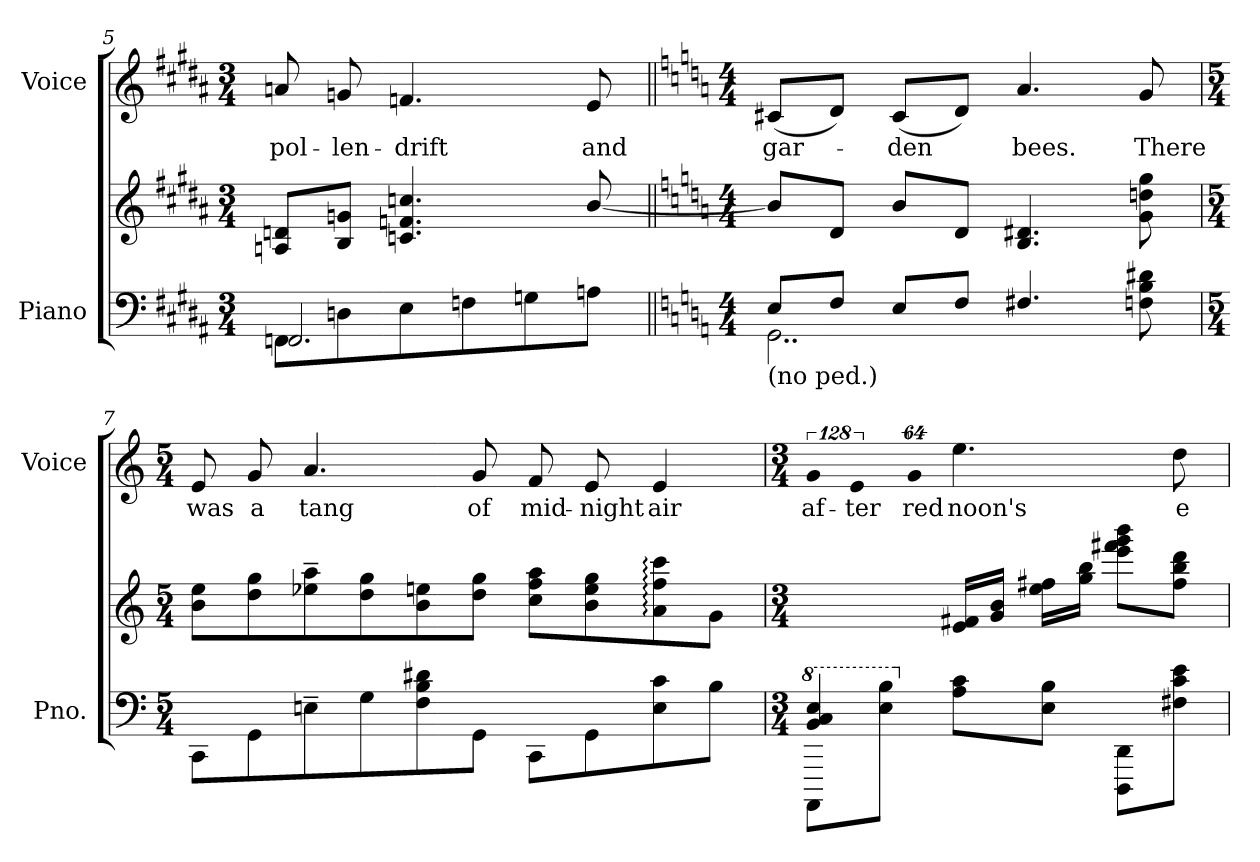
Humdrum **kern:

**kern	**kern	**kern	**text
*part2	*part2	*part1	*part1
*staff3	*staff2	*staff1	*staff1
*I"Piano	*	*I"Voice	*
*I'Pno.	*	*I'Voice	*
!!LO:LB:g=z
*clefF4	*clefG2	*clefG2	*
*k[f#c#g#d#a#]	*k[f#c#g#d#a#]	*k[f#c#g#d#a#]	*
*B:	*B:	*B:	*
*M3/4	*M3/4	*M3/4	*
=5	=5	=5	=5
*^	*	*	*
!	!	!	!	!LO:LY:b:color=#000000
8FFni\L	2.FFi/	8Ani/ 8dniL	8ani/	pol-
!	!	!	!	!LO:LY:b:color=#000000
8Dni\	.	8Bi/ 8gniJ	8gni/	-len-
!	!	!	!	!LO:LY:b:color=#000000
8Ei\	.	4.cni/ 4.fni 4.ccni	4.fni/	-drift
8Fni\	.	.	.	.
8Gni\	.	.	.	.
!	!	!	!	!LO:LY:b:color=#000000
8Ani\J	.	[<8bi/	8ei/	and
=6||	=6||	=6||	=6||	=6||
*k[]	*	*k[]	*k[]	*
*C:	*	*C:	*C:	*
*M4/4	*	*M4/4	*M4/4	*
!LO:TX:b:t=(no ped.)	!	!	!	!
!	!	!	!	!LO:LY:b:color=#000000
8Ei/L	2..GGi\	8bi/L]	(8c#Xi/L	gar-
8Fi/J	.	8di/J	8di/J)	.
!	!	!	!	!LO:LY:b:color=#000000
8Ei/L	.	8bi/L	(8c#i/L	-den
8Fi/J	.	8di/J	8di/J)	.
!	!	!	!	!LO:LY:b:color=#000000
4.F#Xi/	.	4.Bi/ 4.d#Xi	4.ai/	bees.
!	!	!	!	!LO:LY:b:color=#000000
8Fni\ 8Bi 8d#Xi	8ryy	8gi\ 8ddni 8ggi	8gi/	There
*v	*v	*	*	*
!!LO:PB:g=z
=7	=7	=7	=7
*M5/4	*M5/4	*M5/4	*
*^	*	*	*
!	!	!	!	!LO:LY:b:color=#000000
*v	*v	*	*	*
8CCi\L	8bi\ 8eeiL	8ei/	was
!	!	!	!LO:LY:b:color=#000000
8GGi\	8ddi\ 8ggi	8gi/	a
!	!	!	!LO:LY:b:color=#000000
8En~i\	8ee-Xi\~ 8aai~	4.ai/	tang
8Gi\	8ddi\ 8ggi	.	.
8Fi\ 8Bi 8d#Xi	8bi\ 8eeni	.	.
!	!	!	!LO:LY:b:color=#000000
8GGi\J	8ddi\ 8ggiJ	8gi/	of
!	!	!	!LO:LY:b:color=#000000
8CCi\L	8cci\ 8ffi 8aaiL	8fi/	mid-
!	!	!	!LO:LY:b:color=#000000
8GGi\	8bi\ 8eei 8ggi	8ei/	-night
!	!	!	!LO:LY:b:color=#000000
8Ei\ 8ci	8ai\: 8ffi: 8ccci:	4ei/	air
8Bi\J	8gi\J	.	.
=8	=8	=8	=8
*M3/4	*M3/4	*M3/4	*
*8va	*	*	*
*^	*	*	*
!	!	!	!LO:N:vis=8	!
!	!	!	!	!LO:LY:b:color=#000000
4Bi/ 4ci 4ei	8AAAi\L	4ryy	1024%85gi/	af-
!	!	!	!LO:N:vis=8	!
!	!	!	!	!LO:LY:b:color=#000000
.	.	.	1024%85ei/	-ter
*X8ba	*	*	*	*
.	8Ei\ 8BiJ	.	.	.
!	!	!	!LO:N:vis=8	!
!	!	!	!	!LO:LY:b:color=#000000
.	.	.	512%43gi/	red
*X8va	*	*	*	*
!	!	!	!	!LO:LY:b:color=#000000
2ryy	8Ai\ 8ciL	16ei/ 16f#XiLL	4.eei\	noon's
.	.	16gi/ 16biJJ	.	.
.	8Ei\ 8BiJ	16eei\ 16ff#XiLL	.	.
.	.	16ggi\ 16bbiJJ	.	.
.	8DDDi\ 8DDiL	8eeei\ 8fff#Xi 8gggi 8bbbiL	.	.
*	*	*8ba	*	*
!	!	!	!	!LO:LY:b:color=#000000
.	8F#Xi\ 8ci 8eiJ	8f#i\ 8bi 8ddiJ	8ddi\	e-
*v	*v	*	*	*
=	=	=	=
*-	*-	*-	*-
